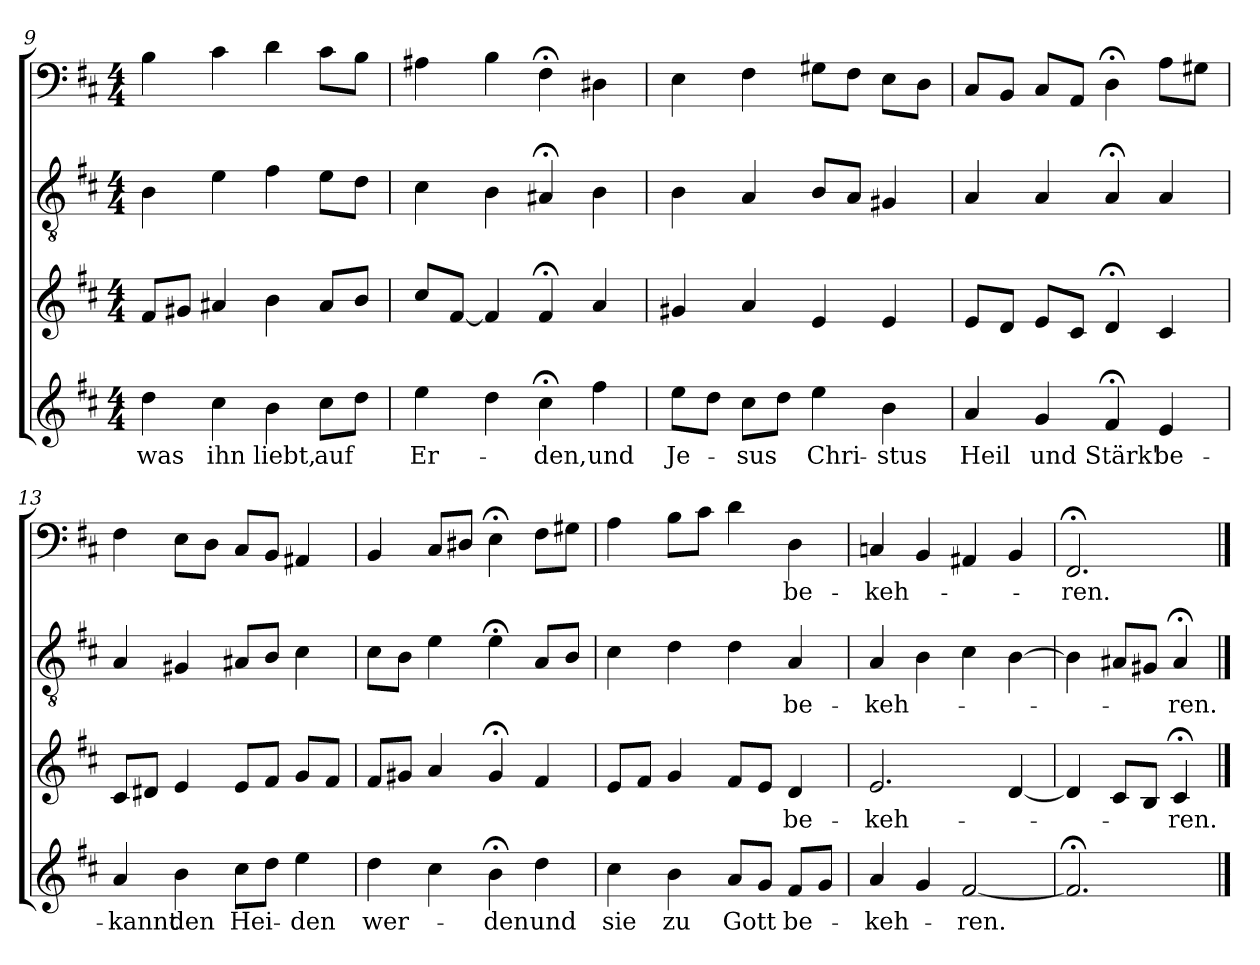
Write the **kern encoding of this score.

**kern	**text	**kern	**text	**kern	**text	**kern	**text
*part4	*part4	*part3	*part3	*part2	*part2	*part1	*part1
*staff4	*staff4	*staff3	*staff3	*staff2	*staff2	*staff1	*staff1
*clefG2	*	*clefG2	*	*clefGv2	*	*clefF4	*
*k[f#c#]	*	*k[f#c#]	*	*k[f#c#]	*	*k[f#c#]	*
*b:	*	*b:	*	*b:	*	*b:	*
*M4/4	*	*M4/4	*	*M4/4	*	*M4/4	*
=9	=9	=9	=9	=9	=9	=9	=9
4dd\	was	8f#/L	.	4B\	.	4B\	.
.	.	8g#X/J	.	.	.	.	.
4cc#\	ihn	4a#X/	.	4e\	.	4c#\	.
4b\	liebt,	4b\	.	4f#\	.	4d\	.
8cc#\L	auf	8a#/L	.	8e\L	.	8c#\L	.
8dd\J	.	8b/J	.	8d\J	.	8B\J	.
=10	=10	=10	=10	=10	=10	=10	=10
4ee\	Er-	8cc#/L	.	4c#\	.	4A#X\	.
.	.	[8f#/J	.	.	.	.	.
4dd\	.	4f#/]	.	4B\	.	4B\	.
4cc#;<\	-den,	4f#;</	.	4A#X;</	.	4F#;<\	.
4ff#\	und	4a/	.	4B\	.	4D#X\	.
=11	=11	=11	=11	=11	=11	=11	=11
8ee\L	Je-	4g#X/	.	4B\	.	4E\	.
8dd\J	.	.	.	.	.	.	.
8cc#\L	-sus	4a/	.	4A/	.	4F#\	.
8dd\J	.	.	.	.	.	.	.
4ee\	Chri-	4e/	.	8B/L	.	8G#X\L	.
.	.	.	.	8A/J	.	8F#\J	.
4b\	-stus	4e/	.	4G#X/	.	8E\L	.
.	.	.	.	.	.	8D\J	.
=12	=12	=12	=12	=12	=12	=12	=12
4a/	Heil	8e/L	.	4A/	.	8C#/L	.
.	.	8d/J	.	.	.	8BB/J	.
4g/	und	8e/L	.	4A/	.	8C#/L	.
.	.	8c#/J	.	.	.	8AA/J	.
4f#;</	Stärk'	4d;</	.	4A;</	.	4D;<\	.
4e/	be-	4c#/	.	4A/	.	8A\L	.
.	.	.	.	.	.	8G#X\J	.
=13	=13	=13	=13	=13	=13	=13	=13
4a/	-kannt	8c#/L	.	4A/	.	4F#\	.
.	.	8d#X/J	.	.	.	.	.
4b\	den	4e/	.	4G#X/	.	8E\L	.
.	.	.	.	.	.	8D\J	.
8cc#\L	Hei-	8e/L	.	8A#X/L	.	8C#/L	.
8dd\J	.	8f#/J	.	8B/J	.	8BB/J	.
4ee\	-den	8g/L	.	4c#\	.	4AA#X/	.
.	.	8f#/J	.	.	.	.	.
=14	=14	=14	=14	=14	=14	=14	=14
4dd\	wer-	8f#/L	.	8c#\L	.	4BB/	.
.	.	8g#X/J	.	8B\J	.	.	.
4cc#\	.	4a/	.	4e\	.	8C#/L	.
.	.	.	.	.	.	8D#X/J	.
4b;<\	-den	4g#;</	.	4e;<\	.	4E;<\	.
4dd\	und	4f#/	.	8A/L	.	8F#\L	.
.	.	.	.	8B/J	.	8G#X\J	.
=15	=15	=15	=15	=15	=15	=15	=15
4cc#\	sie	8e/L	.	4c#\	.	4A\	.
.	.	8f#/J	.	.	.	.	.
4b\	zu	4g/	.	4d\	.	8B\L	.
.	.	.	.	.	.	8c#\J	.
8a/L	Gott	8f#/L	.	4d\	.	4d\	.
8g/J	.	8e/J	.	.	.	.	.
8f#/L	be-	4d/	be-	4A/	be-	4D\	be-
8g/J	.	.	.	.	.	.	.
=16	=16	=16	=16	=16	=16	=16	=16
4a/	-keh-	2.e/	-keh-	4A/	-keh-	4Cn/	-keh-
4g/	.	.	.	4B\	.	4BB/	.
[2f#/	-ren.	.	.	4c#\	.	4AA#X/	.
.	.	[4d/	.	[4B\	.	4BB/	.
=17	=17	=17	=17	=17	=17	=17	=17
2.f#;</]	.	4d/]	.	4B\]	.	2.FF#;</	-ren.
.	.	8c#/L	.	8A#X/L	.	.	.
.	.	8B/J	.	8G#X/J	.	.	.
.	.	4c#;</	-ren.	4A#;</	-ren.	.	.
==	==	==	==	==	==	==	==
*-	*-	*-	*-	*-	*-	*-	*-
